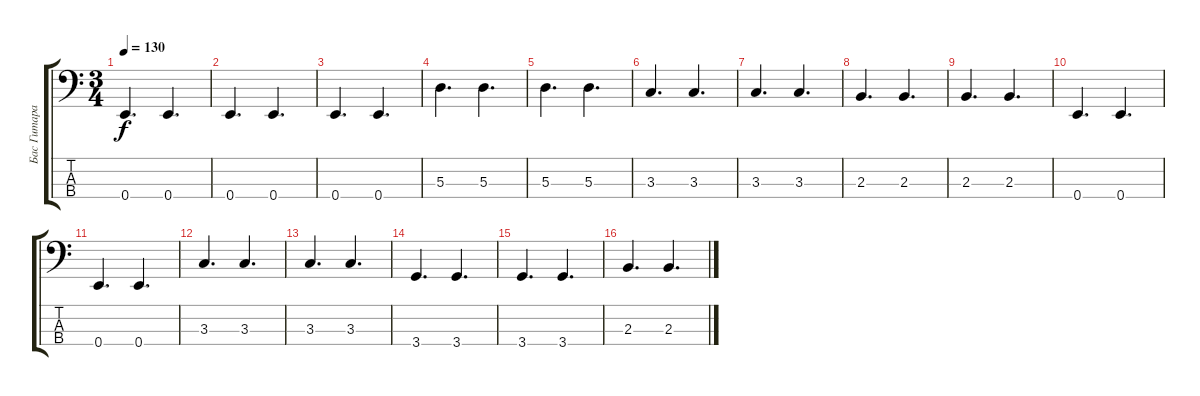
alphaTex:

\track ("Бас Гитара" "Бас Гитара") {instrument electricbassfinger}
\staff {score tabs}
\tuning (G2 D2 A1 E1) {hide}
\ts (3 4)
\tempo 130
\clef f4
\ks c
0.4.4{d dy f} 0.4.4{d} |
0.4.4{d} 0.4.4{d} |
0.4.4{d} 0.4.4{d} |
5.3.4{d} 5.3.4{d} |
5.3.4{d} 5.3.4{d} |
3.3.4{d} 3.3.4{d} |
3.3.4{d} 3.3.4{d} |
2.3.4{d} 2.3.4{d} |
2.3.4{d} 2.3.4{d} |
0.4.4{d} 0.4.4{d} |
0.4.4{d} 0.4.4{d} |
3.3.4{d} 3.3.4{d} |
3.3.4{d} 3.3.4{d} |
3.4.4{d} 3.4.4{d} |
3.4.4{d} 3.4.4{d} |
2.3.4{d} 2.3.4{d}
